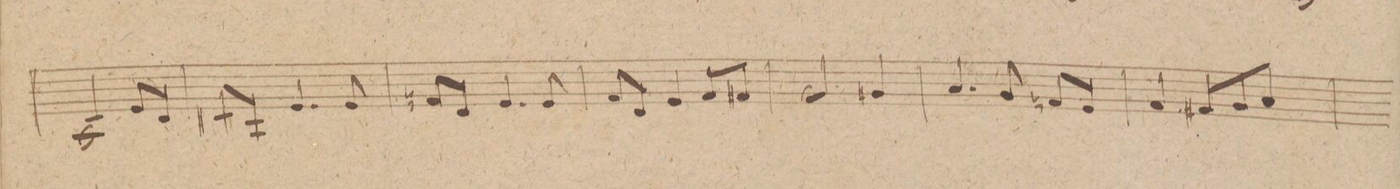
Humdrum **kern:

**kern	**dynam
*I"Violino IIdo	*
*clefG2	*
*k[b-]	*
*met(c|)	*
*M3/4	*
2A/	.
8e/L	.
8d/J	.
=103	=103
8c#X/L	.
8A/J	.
4.e/	.
8e/	.
=104	=104
8fn/L	.
8d/J	.
4.e/	.
8e/	.
=105	=105
8f/L	.
8d/J	.
4e/	.
8f/L	.
8f#X/J	.
=106	=106
2g/	.
4g#X/	.
=107	=107
4.a/	.
8g/	.
8fn/L	.
8e/J	.
=108	=108
4.f/	.
8f#X/L	.
8g/	.
8a/J	.
=109	=109
*-	*-
